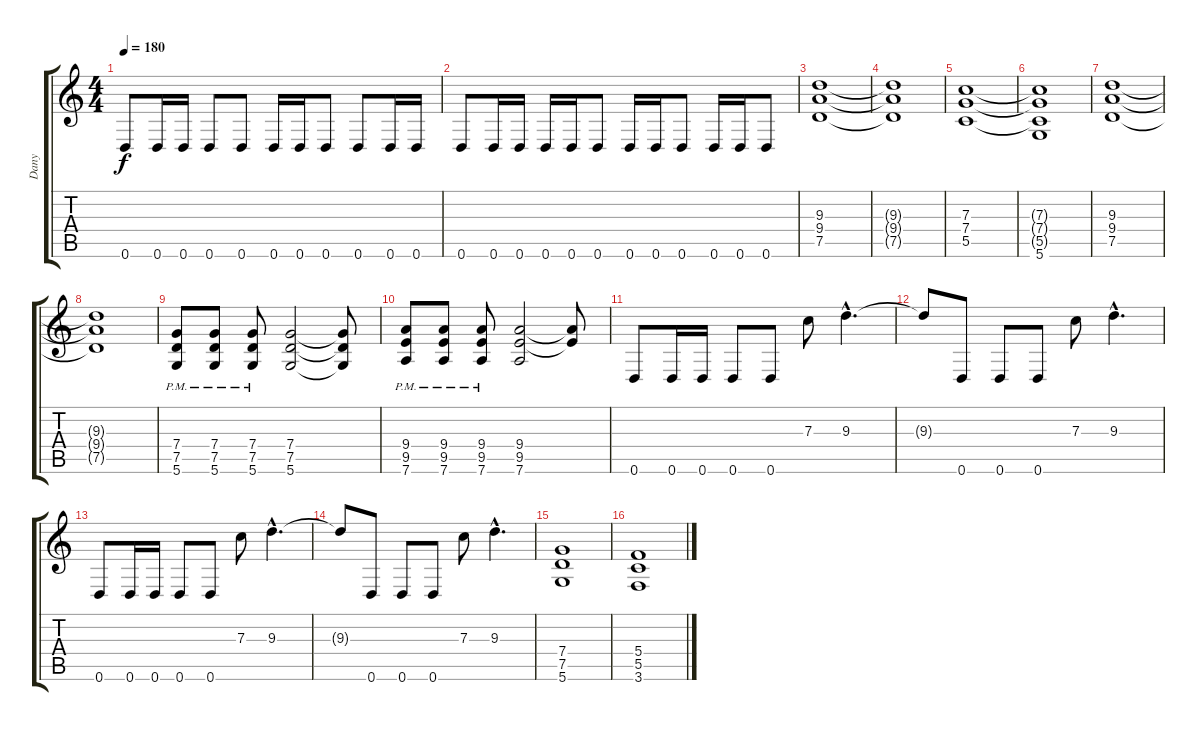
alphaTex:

\track ("Dany" "Dany") {instrument distortionguitar}
\staff {score tabs}
\tuning (D4 A3 F3 C3 G2 D2) {hide}
\ts (4 4)
\tempo 180
\clef g2
\ks c
0.6.8{dy f} 0.6.16 0.6.16 0.6.8 0.6.8 0.6.16 0.6.16 0.6.8 0.6.8 0.6.16 0.6.16 |
0.6.8 0.6.16 0.6.16 0.6.16 0.6.16 0.6.8 0.6.16 0.6.16 0.6.8 0.6.16 0.6.16 0.6.8 |
(9.3 9.4 7.5).1 |
(9.3{t} 9.4{t} 7.5{t}).1 |
(7.3 7.4 5.5).1 |
(7.3{t} 7.4{t} 5.5{t} 5.6).1 |
(9.3 9.4 7.5).1 |
(9.3{t} 9.4{t} 7.5{t}).1 |
(7.4{pm} 7.5 5.6).8 (7.4{pm} 7.5 5.6).8 (7.4{pm} 7.5 5.6).8 (7.4 7.5 5.6).2 (7.4{t} 7.5{t} 5.6{t}).8 |
(9.4{pm} 9.5 7.6).8 (9.4{pm} 9.5 7.6).8 (9.4{pm} 9.5 7.6).8 (9.4 9.5 7.6).2 (9.4{t} 9.5{t}).8 |
0.6.8 0.6.16 0.6.16 0.6.8 0.6.8 7.3.8 9.3{hac}.4{d} |
9.3{t}.8 0.6.8 0.6.8 0.6.8 7.3.8 9.3{hac}.4{d} |
0.6.8 0.6.16 0.6.16 0.6.8 0.6.8 7.3.8 9.3{hac}.4{d} |
9.3{t}.8 0.6.8 0.6.8 0.6.8 7.3.8 9.3{hac}.4{d} |
(7.4 7.5 5.6).1 |
(5.4 5.5 3.6).1
